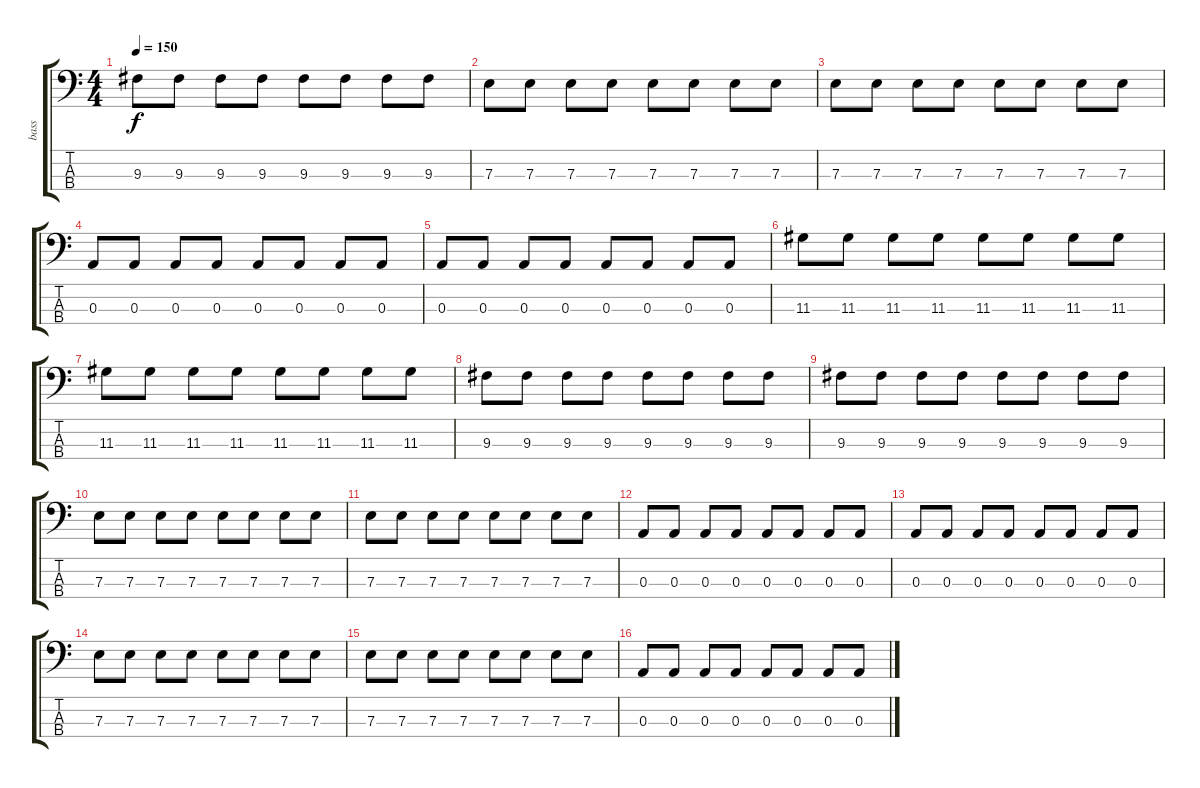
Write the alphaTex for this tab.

\track ("bass" "bass") {instrument electricbasspick}
\staff {score tabs}
\tuning (G2 D2 A1 E1) {hide}
\ts (4 4)
\tempo 150
\clef f4
\ks c
9.3.8{dy f} 9.3.8 9.3.8 9.3.8 9.3.8 9.3.8 9.3.8 9.3.8 |
7.3.8 7.3.8 7.3.8 7.3.8 7.3.8 7.3.8 7.3.8 7.3.8 |
7.3.8 7.3.8 7.3.8 7.3.8 7.3.8 7.3.8 7.3.8 7.3.8 |
0.3.8 0.3.8 0.3.8 0.3.8 0.3.8 0.3.8 0.3.8 0.3.8 |
0.3.8 0.3.8 0.3.8 0.3.8 0.3.8 0.3.8 0.3.8 0.3.8 |
11.3.8 11.3.8 11.3.8 11.3.8 11.3.8 11.3.8 11.3.8 11.3.8 |
11.3.8 11.3.8 11.3.8 11.3.8 11.3.8 11.3.8 11.3.8 11.3.8 |
9.3.8 9.3.8 9.3.8 9.3.8 9.3.8 9.3.8 9.3.8 9.3.8 |
9.3.8 9.3.8 9.3.8 9.3.8 9.3.8 9.3.8 9.3.8 9.3.8 |
7.3.8 7.3.8 7.3.8 7.3.8 7.3.8 7.3.8 7.3.8 7.3.8 |
7.3.8 7.3.8 7.3.8 7.3.8 7.3.8 7.3.8 7.3.8 7.3.8 |
0.3.8 0.3.8 0.3.8 0.3.8 0.3.8 0.3.8 0.3.8 0.3.8 |
0.3.8 0.3.8 0.3.8 0.3.8 0.3.8 0.3.8 0.3.8 0.3.8 |
7.3.8 7.3.8 7.3.8 7.3.8 7.3.8 7.3.8 7.3.8 7.3.8 |
7.3.8 7.3.8 7.3.8 7.3.8 7.3.8 7.3.8 7.3.8 7.3.8 |
0.3.8 0.3.8 0.3.8 0.3.8 0.3.8 0.3.8 0.3.8 0.3.8
